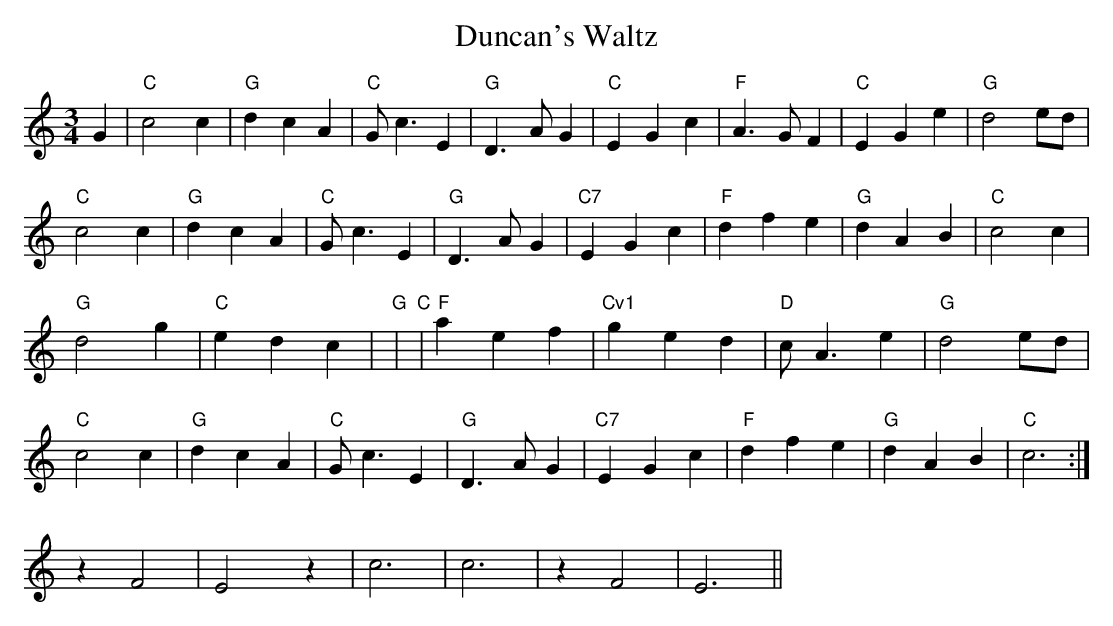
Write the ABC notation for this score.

X:1
T:Duncan's Waltz
M:3/4
L:1/4
K:C
G|"C"c2c|"G"dcA|"C"G/2c3/2E|"G"D3/2A/2G|"C"EGc|"F"A3/2G/2F|"C"EGe|"G"d2e/2d/2|
"C"c2c|"G"dcA|"C"G/2c3/2E|"G"D3/2A/2G|"C7"EGc|"F"dfe|"G"dAB|"C"c2c|
"G"d2g|"C"edc|"G"+dB++ec++fd+|"C"+e3c3+|"F"aef|"Cv1"ged|"D"c/2A3/2e|\
"G"d2e/2d/2|
"C"c2c|"G"dcA|"C"G/2c3/2E|"G"D3/2A/2G|"C7"EGc|"F"dfe|"G"dAB|"C"c3:|
zF2|E2z|c3|c3|zF2|E3||
